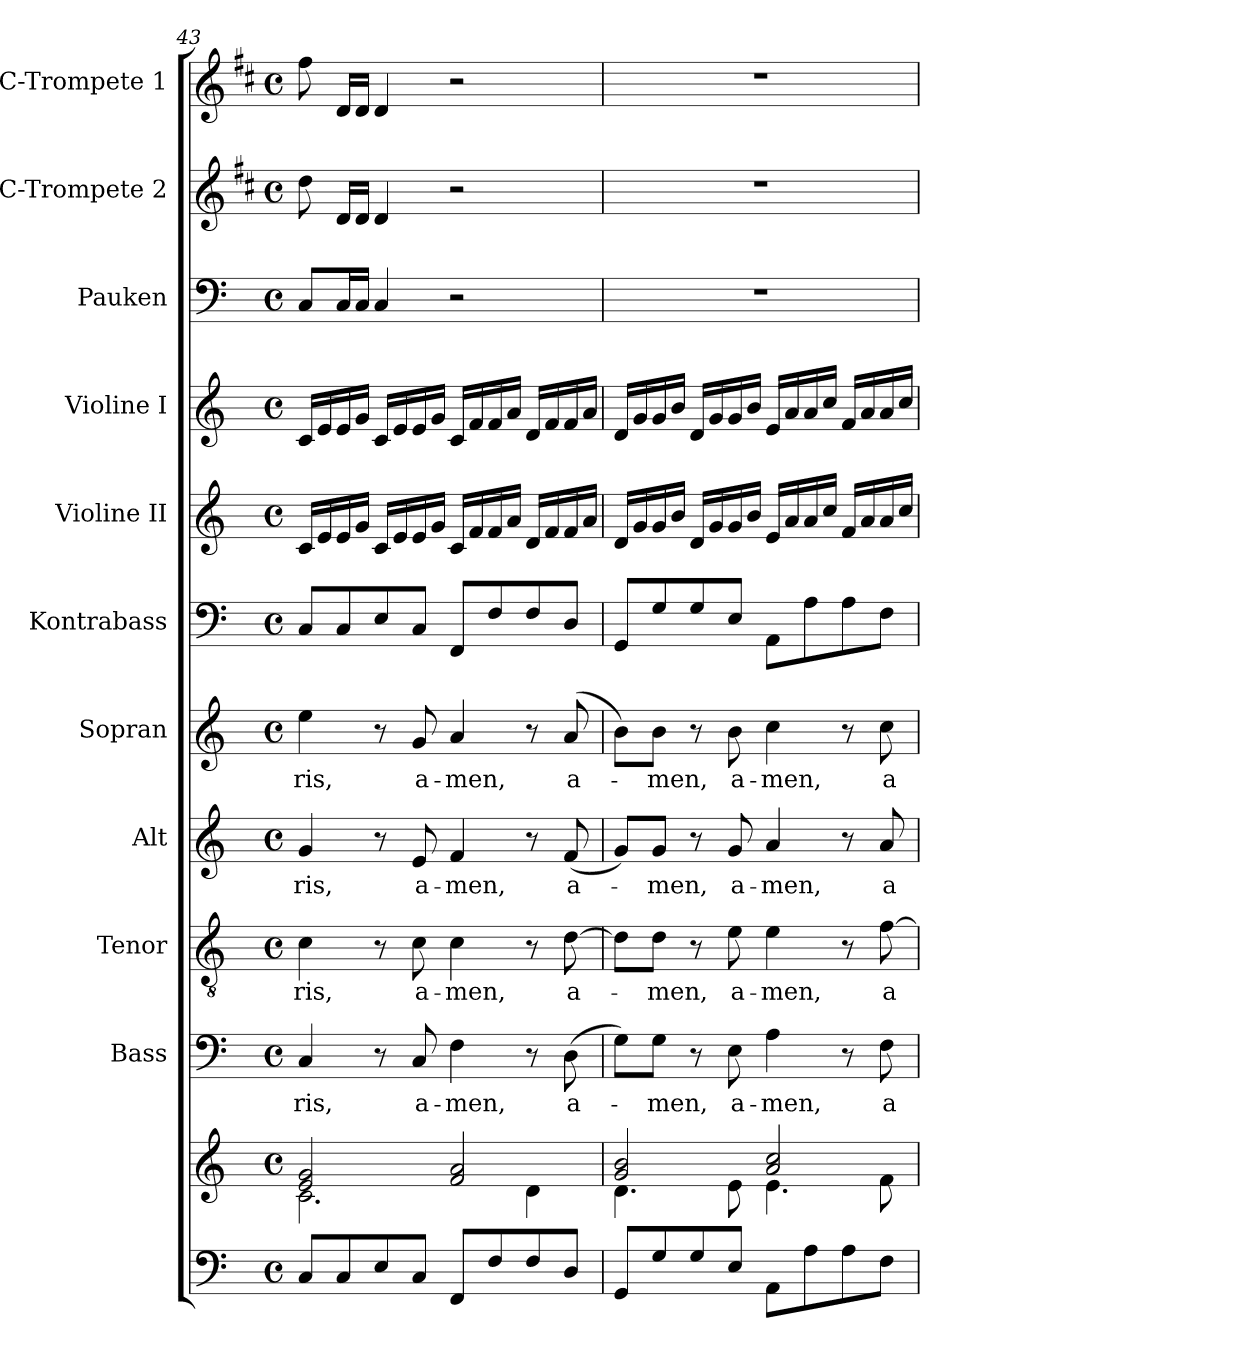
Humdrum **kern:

**kern	**kern	**kern	**text	**kern	**text	**kern	**text	**kern	**text	**kern	**kern	**kern	**kern	**kern	**kern
*part11	*part11	*part10	*part10	*part9	*part9	*part8	*part8	*part7	*part7	*part6	*part5	*part4	*part3	*part2	*part1
*staff12	*staff11	*staff10	*staff10	*staff9	*staff9	*staff8	*staff8	*staff7	*staff7	*staff6	*staff5	*staff4	*staff3	*staff2	*staff1
*	*	*I"Bass	*	*I"Tenor	*	*I"Alt	*	*I"Sopran	*	*I"Kontrabass	*I"Violine II	*I"Violine I	*I"Pauken	*I"C-Trompete 2	*I"C-Trompete 1
*	*	*I'B.	*	*I'T.	*	*I'A.	*	*I'S.	*	*I'Kb.	*I'Vl. II	*I'Vl. I	*I'Pk.	*I'C Trp. 2	*I'C Trp. 1
!!LO:PB:g=z
*clefF4	*clefG2	*clefF4	*	*clefGv2	*	*clefG2	*	*clefG2	*	*clefF4	*clefG2	*clefG2	*clefF4	*clefG2	*clefG2
*	*	*	*	*	*	*	*	*	*	*ITrd7c12	*	*	*	*ITrd1c2	*ITrd1c2
*k[]	*k[]	*k[]	*	*k[]	*	*k[]	*	*k[]	*	*k[]	*k[]	*k[]	*k[]	*k[]	*k[]
*C:	*C:	*C:	*	*C:	*	*C:	*	*C:	*	*C:	*C:	*C:	*C:	*C:	*C:
*M4/4	*M4/4	*M4/4	*	*M4/4	*	*M4/4	*	*M4/4	*	*M4/4	*M4/4	*M4/4	*M4/4	*M4/4	*M4/4
*met(c)	*met(c)	*met(c)	*	*met(c)	*	*met(c)	*	*met(c)	*	*met(c)	*met(c)	*met(c)	*met(c)	*met(c)	*met(c)
=43	=43	=43	=43	=43	=43	=43	=43	=43	=43	=43	=43	=43	=43	=43	=43
*	*^	*	*	*	*	*	*	*	*	*	*	*	*	*	*
!	!	!	!	!LO:LY:b	!	!LO:LY:b	!	!LO:LY:b	!	!LO:LY:b	!	!	!	!	!	!
8C/L	2e/ 2g/	2.c\	4C/	-ris,	4c\	-ris,	4g/	-ris,	4ee\	-ris,	8CC/L	16c/LL	16c/LL	8C/L	8cc\	8ee\
.	.	.	.	.	.	.	.	.	.	.	.	16e/	16e/	.	.	.
8C/	.	.	.	.	.	.	.	.	.	.	8CC/	16e/	16e/	16C/L	16c/LL	16c/LL
.	.	.	.	.	.	.	.	.	.	.	.	16g/JJ	16g/JJ	16C/JJ	16c/JJ	16c/JJ
8E/	.	.	8r	.	8r	.	8r	.	8r	.	8EE/	16c/LL	16c/LL	4C/	4c/	4c/
.	.	.	.	.	.	.	.	.	.	.	.	16e/	16e/	.	.	.
!	!	!	!	!LO:LY:b	!	!LO:LY:b	!	!LO:LY:b	!	!LO:LY:b	!	!	!	!	!	!
8C/J	.	.	8C/	a-	8c\	a-	8e/	a-	8g/	a-	8CC/J	16e/	16e/	.	.	.
.	.	.	.	.	.	.	.	.	.	.	.	16g/JJ	16g/JJ	.	.	.
!	!	!	!	!LO:LY:b	!	!LO:LY:b	!	!LO:LY:b	!	!LO:LY:b	!	!	!	!	!	!
8FF/L	2f/ 2a/	.	4F\	-men,	4c\	-men,	4f/	-men,	4a/	-men,	8FFF/L	16c/LL	16c/LL	2r	2r	2r
.	.	.	.	.	.	.	.	.	.	.	.	16f/	16f/	.	.	.
8F/	.	.	.	.	.	.	.	.	.	.	8FF/	16f/	16f/	.	.	.
.	.	.	.	.	.	.	.	.	.	.	.	16a/JJ	16a/JJ	.	.	.
8F/	.	4d\	8r	.	8r	.	8r	.	8r	.	8FF/	16d/LL	16d/LL	.	.	.
.	.	.	.	.	.	.	.	.	.	.	.	16f/	16f/	.	.	.
!	!	!	!	!LO:LY:b	!	!LO:LY:b	!	!LO:LY:b	!	!LO:LY:b	!	!	!	!	!	!
8D/J	.	.	(>8D\	a-	[8d\	a-	(<8f/	a-	(8a/	a-	8DD/J	16f/	16f/	.	.	.
.	.	.	.	.	.	.	.	.	.	.	.	16a/JJ	16a/JJ	.	.	.
=44	=44	=44	=44	=44	=44	=44	=44	=44	=44	=44	=44	=44	=44	=44	=44	=44
8GG/L	2g/ 2b/	4.d\	8G\L)	.	8d\L]	.	8g/L)	.	8b\L)	.	8GGG/L	16d/LL	16d/LL	1r	1r	1r
.	.	.	.	.	.	.	.	.	.	.	.	16g/	16g/	.	.	.
!	!	!	!	!LO:LY:b	!	!LO:LY:b	!	!LO:LY:b	!	!LO:LY:b	!	!	!	!	!	!
8G/	.	.	8G\J	-men,	8d\J	-men,	8g/J	-men,	8b\J	-men,	8GG/	16g/	16g/	.	.	.
.	.	.	.	.	.	.	.	.	.	.	.	16b/JJ	16b/JJ	.	.	.
8G/	.	.	8r	.	8r	.	8r	.	8r	.	8GG/	16d/LL	16d/LL	.	.	.
.	.	.	.	.	.	.	.	.	.	.	.	16g/	16g/	.	.	.
!	!	!	!	!LO:LY:b	!	!LO:LY:b	!	!LO:LY:b	!	!LO:LY:b	!	!	!	!	!	!
8E/J	.	8e\	8E\	a-	8e\	a-	8g/	a-	8b\	a-	8EE/J	16g/	16g/	.	.	.
.	.	.	.	.	.	.	.	.	.	.	.	16b/JJ	16b/JJ	.	.	.
!	!	!	!	!LO:LY:b	!	!LO:LY:b	!	!LO:LY:b	!	!LO:LY:b	!	!	!	!	!	!
8AA\L	2a/ 2cc/	4.e\	4A\	-men,	4e\	-men,	4a/	-men,	4cc\	-men,	8AAA\L	16e/LL	16e/LL	.	.	.
.	.	.	.	.	.	.	.	.	.	.	.	16a/	16a/	.	.	.
8A\	.	.	.	.	.	.	.	.	.	.	8AA\	16a/	16a/	.	.	.
.	.	.	.	.	.	.	.	.	.	.	.	16cc/JJ	16cc/JJ	.	.	.
8A\	.	.	8r	.	8r	.	8r	.	8r	.	8AA\	16f/LL	16f/LL	.	.	.
.	.	.	.	.	.	.	.	.	.	.	.	16a/	16a/	.	.	.
!	!	!	!	!LO:LY:b	!	!LO:LY:b	!	!LO:LY:b	!	!LO:LY:b	!	!	!	!	!	!
8F\J	.	8f\	8F\	a-	[8f\	a-	8a/	a-	8cc\	a-	8FF\J	16a/	16a/	.	.	.
.	.	.	.	.	.	.	.	.	.	.	.	16cc/JJ	16cc/JJ	.	.	.
*	*v	*v	*	*	*	*	*	*	*	*	*	*	*	*	*	*
=	=	=	=	=	=	=	=	=	=	=	=	=	=	=	=
*-	*-	*-	*-	*-	*-	*-	*-	*-	*-	*-	*-	*-	*-	*-	*-
